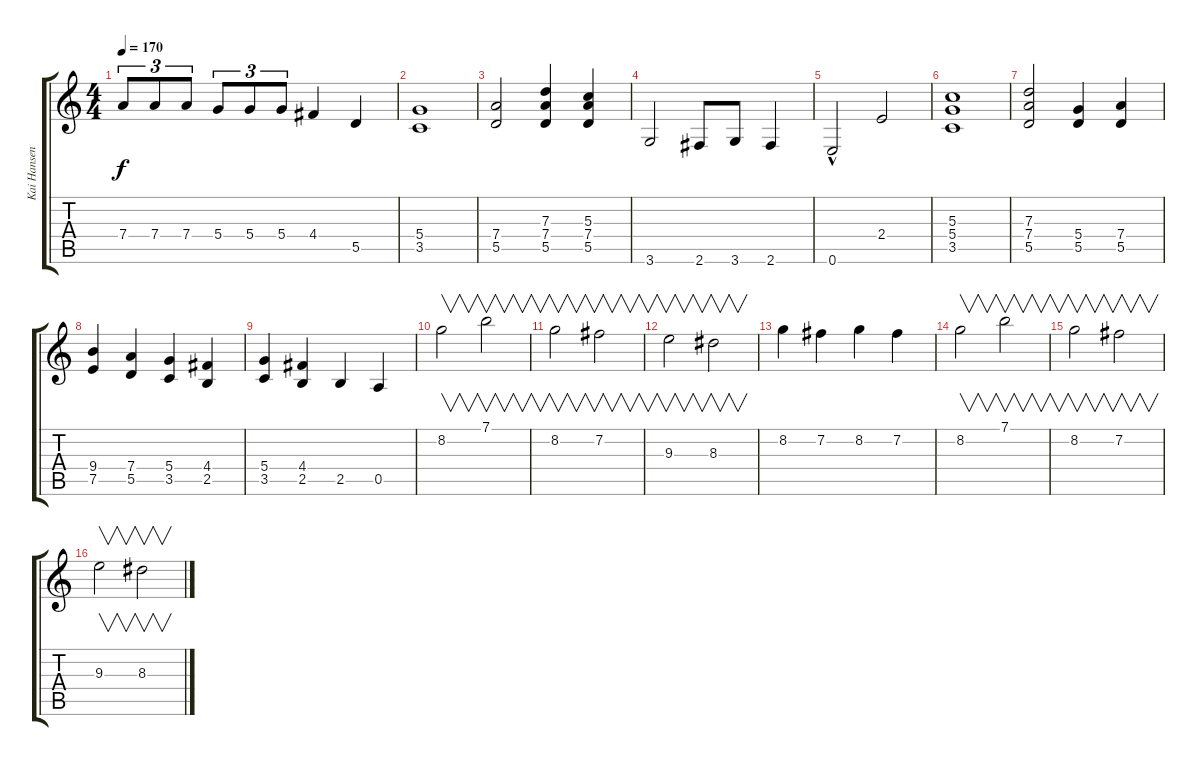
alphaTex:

\track ("Kai Hansen" "Kai Hansen") {instrument distortionguitar}
\staff {score tabs}
\tuning (E4 B3 G3 D3 A2 E2) {hide}
\ts (4 4)
\tempo 170
\clef g2
\ks c
7.4.8{tu (3 2) dy f} 7.4.8{tu (3 2)} 7.4.8{tu (3 2)} 5.4.8{tu (3 2)} 5.4.8{tu (3 2)} 5.4.8{tu (3 2)} 4.4.4{instrument distortionguitar} 5.5.4 |
(5.4 3.5).1 |
(7.4 5.5).2 (7.3 7.4 5.5).4 (5.3 7.4 5.5).4 |
3.6.2 2.6.8 3.6.8 2.6.4 |
0.6{hac}.2 2.4.2 |
(5.3 5.4 3.5).1 |
(7.3 7.4 5.5).2 (5.4 5.5).4 (7.4 5.5).4 |
(9.4 7.5).4 (7.4 5.5).4 (5.4 3.5).4 (4.4 2.5).4 |
(5.4 3.5).4 (4.4 2.5).4 2.5.4 0.5.4 |
8.2.2{v} 7.1.2{v} |
8.2.2{v} 7.2.2{v} |
9.3.2{v} 8.3.2{v} |
8.2.4 7.2.4 8.2.4 7.2.4 |
8.2.2{v} 7.1.2{v} |
8.2.2{v} 7.2.2{v} |
9.3.2{v} 8.3.2{v}
